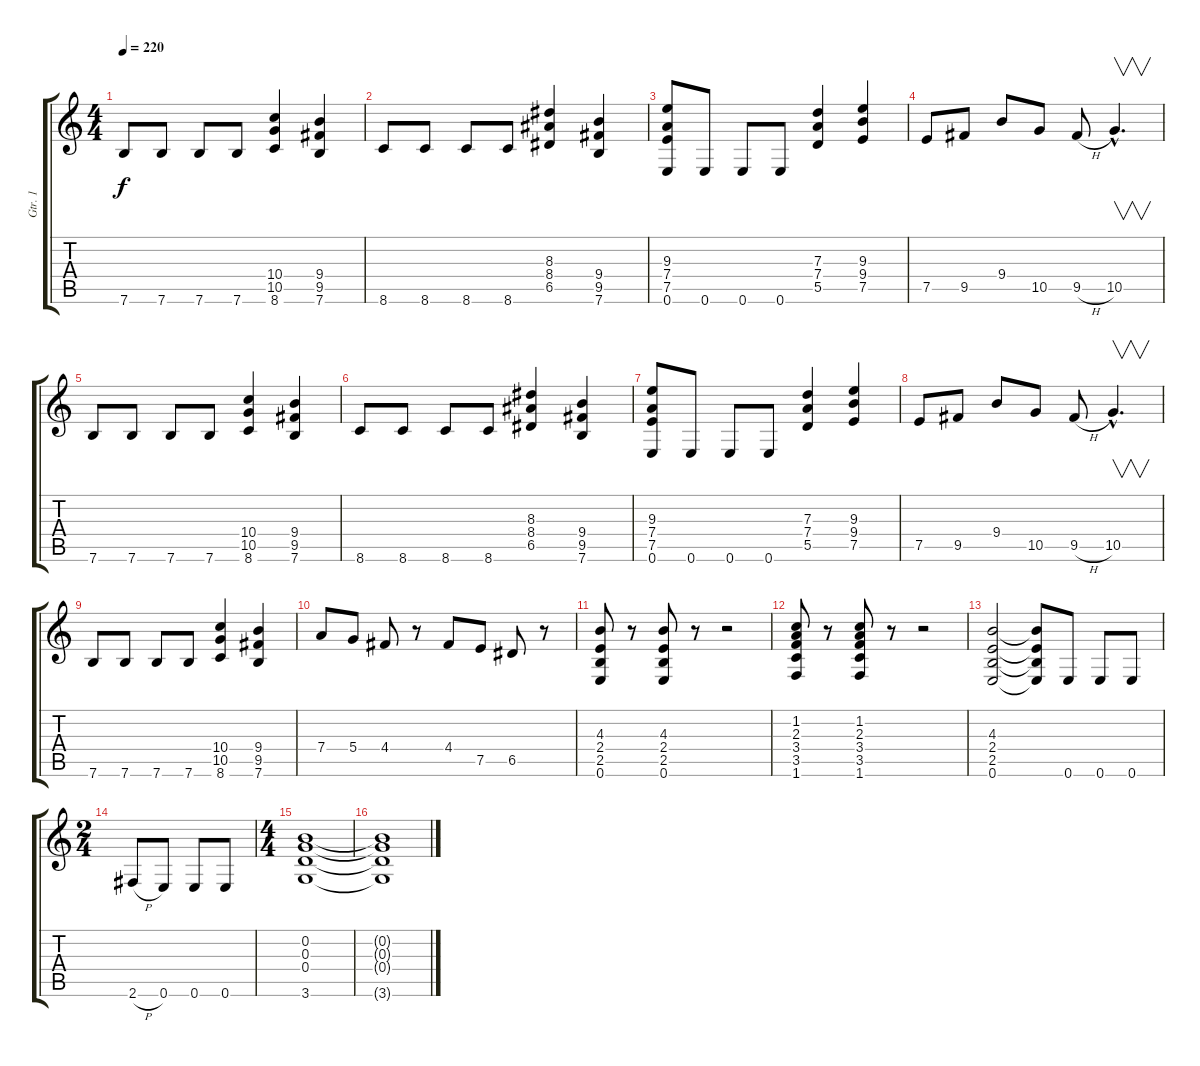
\track ("Gtr. 1" "Gtr. 1") {instrument distortionguitar}
\staff {score tabs}
\tuning (E4 B3 G3 D3 A2 E2) {hide}
\ts (4 4)
\tempo 220
\clef g2
\ks c
7.6.8{dy f} 7.6.8 7.6.8 7.6.8 (10.4 10.5 8.6).4 (9.4 9.5 7.6).4 |
8.6.8 8.6.8 8.6.8 8.6.8 (8.3 8.4 6.5).4 (9.4 9.5 7.6).4 |
(9.3 7.4 7.5 0.6).8 0.6.8 0.6.8 0.6.8 (7.3 7.4 5.5).4 (9.3 9.4 7.5).4 |
7.5.8 9.5.8 9.4.8 10.5.8 9.5{h}.8 10.5{hac}.4{v d} |
7.6.8 7.6.8 7.6.8 7.6.8 (10.4 10.5 8.6).4 (9.4 9.5 7.6).4 |
8.6.8 8.6.8 8.6.8 8.6.8 (8.3 8.4 6.5).4 (9.4 9.5 7.6).4 |
(9.3 7.4 7.5 0.6).8 0.6.8 0.6.8 0.6.8 (7.3 7.4 5.5).4 (9.3 9.4 7.5).4 |
7.5.8 9.5.8 9.4.8 10.5.8 9.5{h}.8 10.5{hac}.4{v d} |
7.6.8 7.6.8 7.6.8 7.6.8 (10.4 10.5 8.6).4 (9.4 9.5 7.6).4 |
7.4.8 5.4.8 4.4.8 r.8 4.4.8 7.5.8 6.5.8 r.8 |
(4.3 2.4 2.5 0.6).8 r.8 (4.3 2.4 2.5 0.6).8 r.8 r.2 |
(1.2 2.3 3.4 3.5 1.6).8 r.8 (1.2 2.3 3.4 3.5 1.6).8 r.8 r.2 |
(4.3 2.4 2.5 0.6).2 (4.3{t} 2.4{t} 2.5{t} 0.6{t}).8 0.6.8 0.6.8 0.6.8 |
\ts (2 4)
2.6{h}.8 0.6.8 0.6.8 0.6.8 |
\ts (4 4)
(0.2 0.3 0.4 3.6).1 |
(0.2{t} 0.3{t} 0.4{t} 3.6{t}).1
